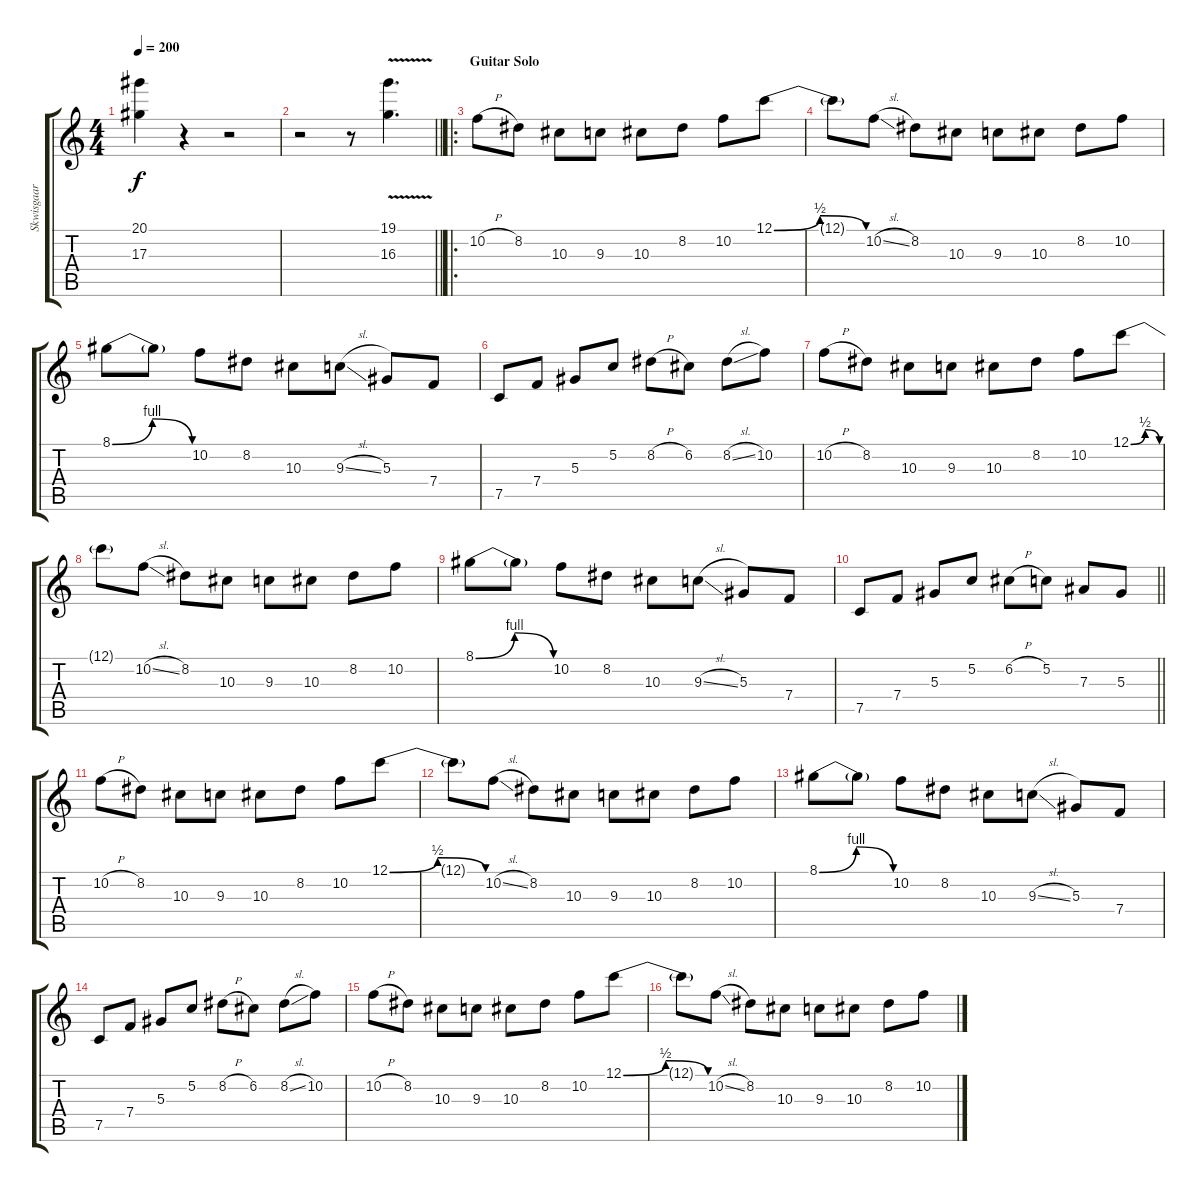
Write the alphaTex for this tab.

\track ("Skwisgaar Skwigelf (Harmony Guitar 1)" "Skwisgaar ") {instrument distortionguitar}
\staff {score tabs}
\tuning (C4 G3 Eb3 Bb2 F2 C2) {hide}
\ts (4 4)
\tempo 200
\clef g2
\ks c
(20.1 17.3).4{dy f} r.4 r.2 |
\barLineRight lightlight
r.2 r.8 (19.1{v} 16.3{v}).4{d} |
\ro
\section ("" "Guitar Solo")
10.2{h}.8{volume 13} 8.2.8 10.3.8 9.3.8 10.3.8 8.2.8 10.2.8 12.1{be (bendrelease 0 0 30 2 30 2 60 0)}.8 |
12.1{t}.8 10.2{sl}.8 8.2.8 10.3.8 9.3.8 10.3.8 8.2.8 10.2.8 |
8.1{be (bendrelease 0 0 30 4 30 4 60 0)}.8 8.1{t}.8 10.2.8 8.2.8 10.3.8 9.3{sl}.8 5.3.8 7.4.8 |
7.5.8 7.4.8 5.3.8 5.2.8 8.2{h}.8 6.2.8 8.2{sl}.8 10.2.8 |
10.2{h}.8{volume 13} 8.2.8 10.3.8 9.3.8 10.3.8 8.2.8 10.2.8 12.1{be (bendrelease 0 0 30 2 30 2 60 0)}.8 |
12.1{t}.8 10.2{sl}.8 8.2.8 10.3.8 9.3.8 10.3.8 8.2.8 10.2.8 |
8.1{be (bendrelease 0 0 30 4 30 4 60 0)}.8 8.1{t}.8 10.2.8 8.2.8 10.3.8 9.3{sl}.8 5.3.8 7.4.8 |
\barLineRight lightlight
7.5.8 7.4.8 5.3.8 5.2.8 6.2{h}.8 5.2.8 7.3.8 5.3.8 |
10.2{h}.8{volume 13} 8.2.8 10.3.8 9.3.8 10.3.8 8.2.8 10.2.8 12.1{be (bendrelease 0 0 30 2 30 2 60 0)}.8 |
12.1{t}.8 10.2{sl}.8 8.2.8 10.3.8 9.3.8 10.3.8 8.2.8 10.2.8 |
8.1{be (bendrelease 0 0 30 4 30 4 60 0)}.8 8.1{t}.8 10.2.8 8.2.8 10.3.8 9.3{sl}.8 5.3.8 7.4.8 |
7.5.8 7.4.8 5.3.8 5.2.8 8.2{h}.8 6.2.8 8.2{sl}.8 10.2.8 |
10.2{h}.8{volume 13} 8.2.8 10.3.8 9.3.8 10.3.8 8.2.8 10.2.8 12.1{be (bendrelease 0 0 30 2 30 2 60 0)}.8 |
12.1{t}.8 10.2{sl}.8 8.2.8 10.3.8 9.3.8 10.3.8 8.2.8 10.2.8
